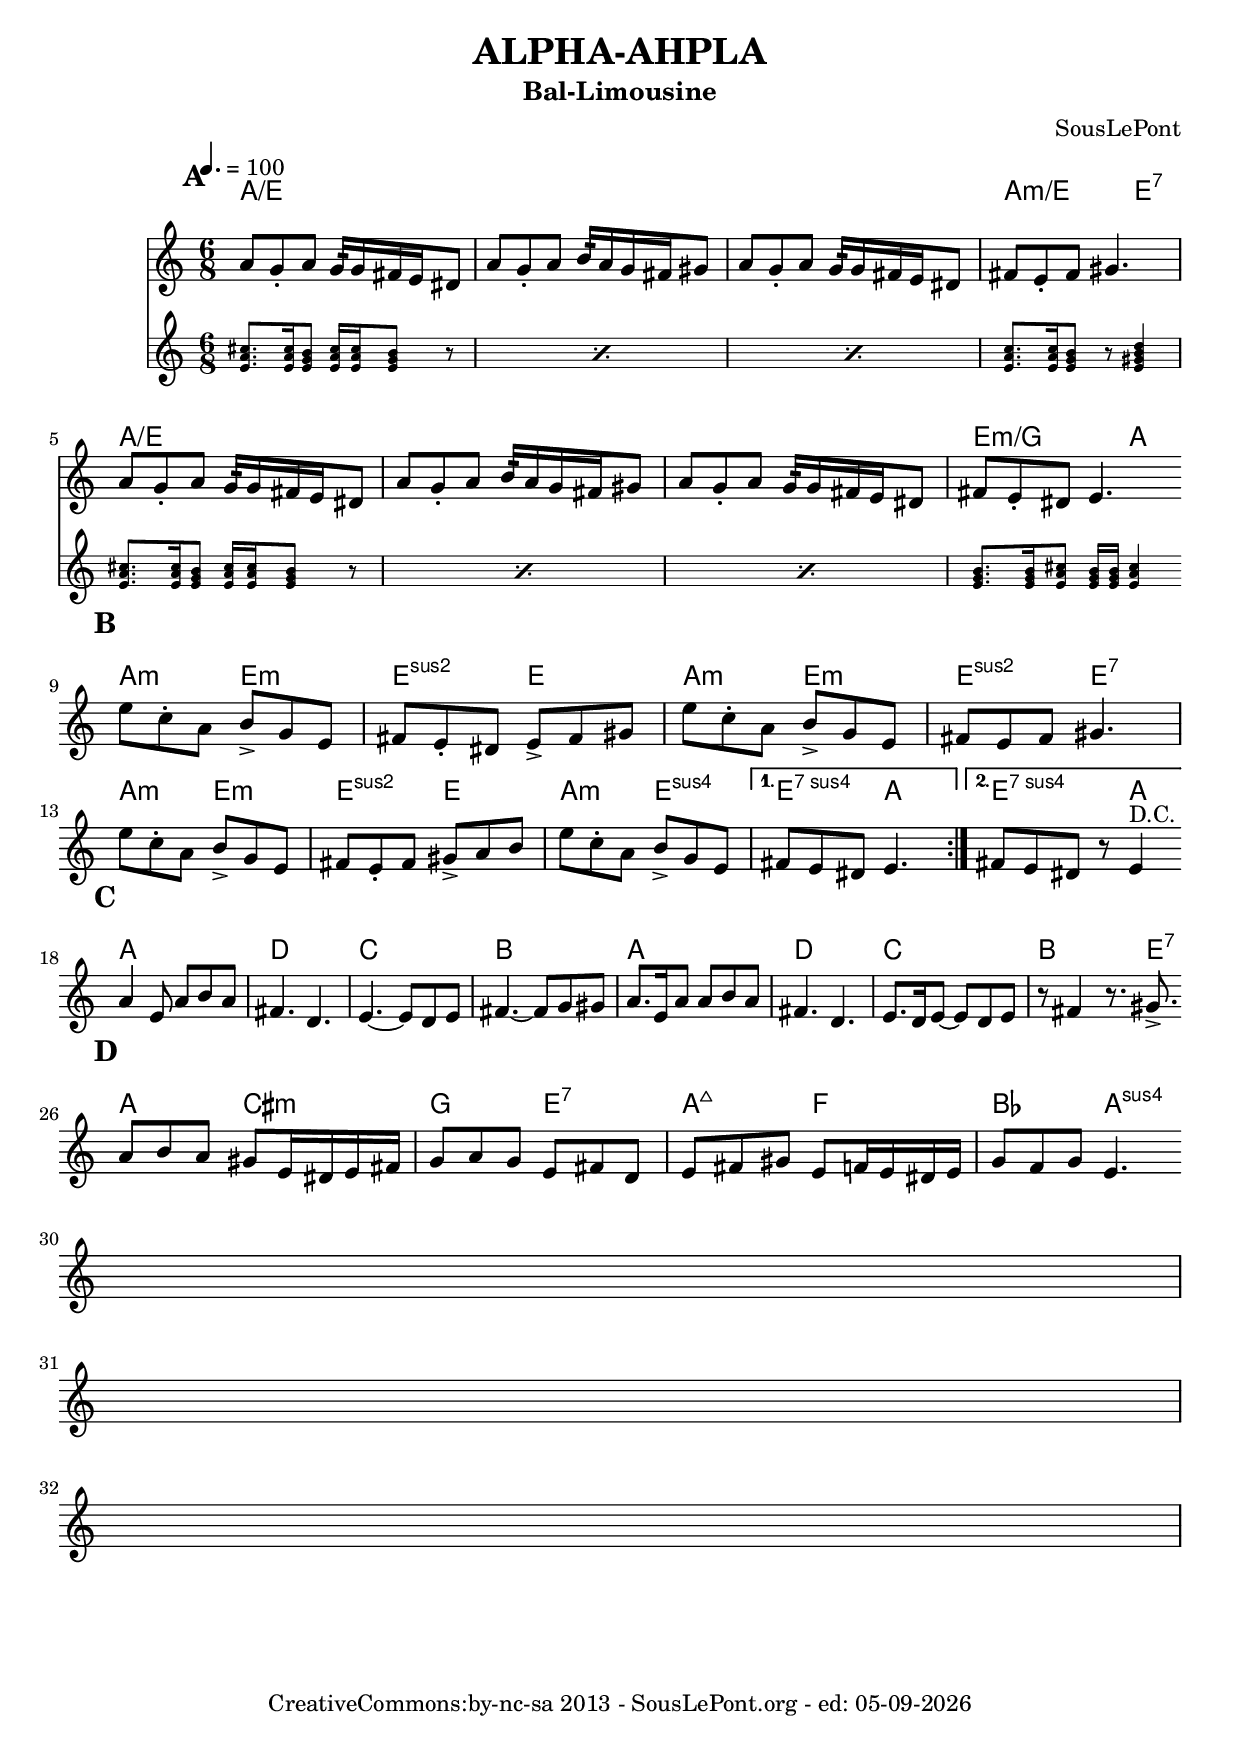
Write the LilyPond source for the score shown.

\version "2.10.0"
#(set-default-paper-size "a4")
#(set-global-staff-size 20)

\header{
	title = "ALPHA-AHPLA"
	subtitle = "Bal-Limousine"
	composer = "SousLePont"
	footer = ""
        date = # ( strftime "%d-%m-%Y" ( localtime ( current-time ) ) )
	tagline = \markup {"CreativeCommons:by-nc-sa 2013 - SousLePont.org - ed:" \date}
	dedication = ""
}
%Décommente la ligne suivante pour gagner de la place
%\paper {between-system-space = 1.0\cm between-system-padding = 1 ragged-bottom=##f ragged-last-bottom=##f }
pipeSymbol = {\bar ":|:" \break \mark \default}

harmonies = { \chords {
  a2.:/e s s a2:m/e e4:7	\break
  a2./e s s e2:m/g a4 	\break
  a4.:m e:m e:sus2 e 
  a:m e:m e:sus2 e:7	 	\break
  a:m e:m  e:sus2 e a:m e:sus4 
  e:7sus4 a e2:7sus4 a4 	\break
  a2. d c b 
  a2. d c b8. s s e:7 			\break
  a4. cis:m g e:7
  a:maj7 f bes a:sus4
}}
melodie   = \transpose b, b { 
\time 6/8
\tempo 4. = 100
\mark \default
\bar "|:"
a8 g-. a8 g16:32 g fis e dis!8
a8 g-. a b16:32 a g fis gis!8 
a8 g-. a g16:32 g fis e dis!8
fis8 e-. fis gis!4.
a8 g-. a g16:32 g fis e dis!8
a8 g-. a b16:32 a g fis gis!8
a8 g-. a g16:32 g fis e dis!8
fis8 e-. dis e4.\bar ":|:"

\mark \default
\repeat volta 2 {
  e'8 c'-. a b-> g e 
  fis e-. dis e-> fis gis!
  e'8 c'-. a b-> g e 
  fis e fis gis!4.
  e'8 c'-. a b-> g e 
  fis e-. fis gis-> a b 
  e'8 c'-. a b-> g e
} 
\alternative{
  {fis8 e dis e4.} 
  {fis8 e dis r e4^ "D.C." \bar ":|:"}
}

\mark \default
a4 e8~ a8 b a fis4. d 
e4.~ e8 d e fis4.~fis8 g gis
a8. e16 a8  a8 b a fis4. d 
e8. d16 e8~ e8 d e r8 fis4  r8. gis-> \bar ":|:"

\mark \default
a8 b a gis e16 dis e fis  
g8 a g e fis d
e fis gis! e f16 e dis! e
g8 f g e4. \bar ":|"\break

s2. \break
s \break
s \break
}
droite    = \transpose b, b, { 

   \chordmode {
     \repeat percent 3 {a8./e a16/e e8:m a16/e a/e e8:m r }
     a8.:m/e a16:m/e e8:m r e4:7 
     \repeat percent 3 {a8./e a16/e e8:m a16/e a/e e8:m r } 
     e8.:m e16:m a8:/e e16:m e:m a4/e 
  }
}
gauche    = \relative c { 

}

\score {
  <<
	\new ChordNames \harmonies	%grave les accords au dessus 	
	\new Staff = "" { \clef "treble" \override Score.RehearsalMark #'padding = #5 \set Score.markFormatter = #format-mark-circle-letters \set Score.skipBars = ##t \melodie }

%	\new PianoStaff = "" <<
       \new Staff = "droite" \with {\override StaffSymbol #'staff-space = #(magstep -3)\override StaffSymbol #'thickness = #(magstep -3)}  {\set fontSize = #-3 \droite }
%       \new Staff = "gauche" { \clef "bass" \gauche }
%       >>
  >>    
  \midi {
    }
  \layout {}
}

